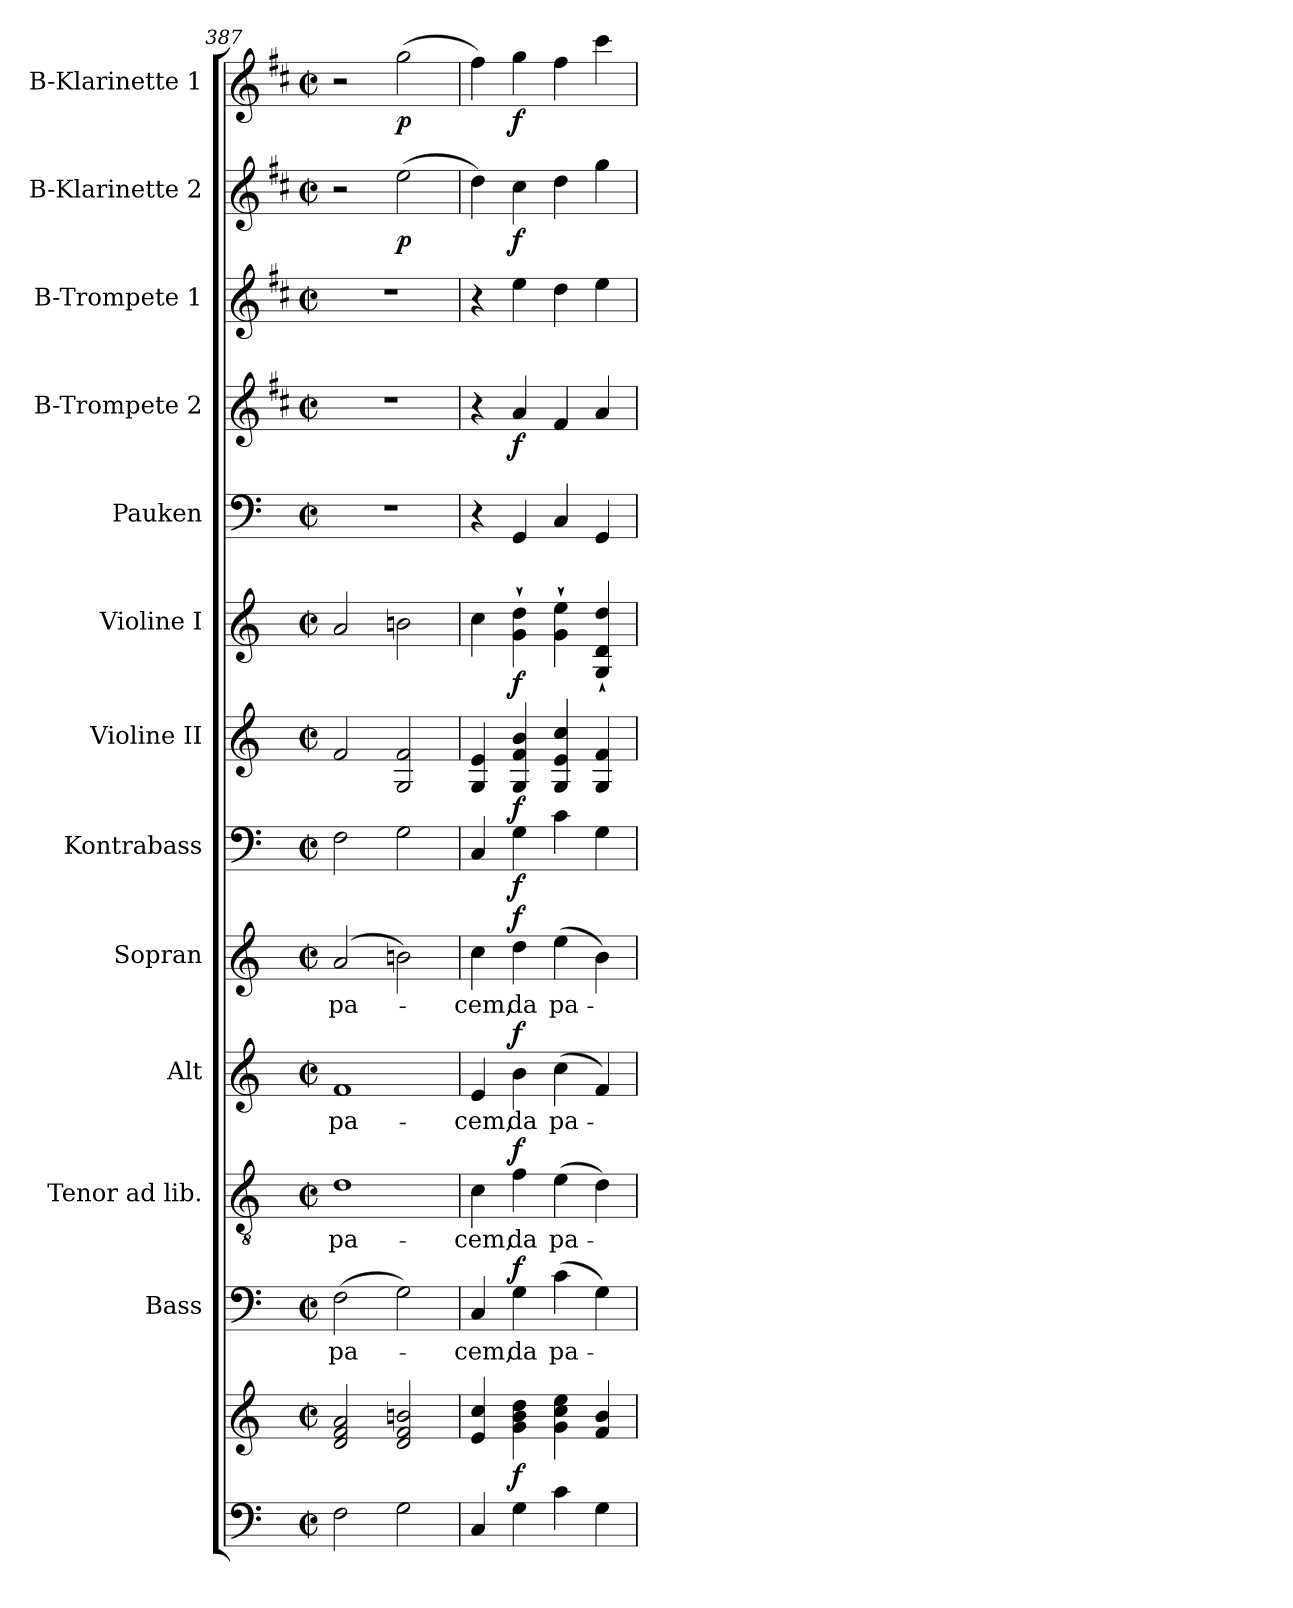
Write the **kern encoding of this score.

**kern	**kern	**dynam	**kern	**text	**dynam	**kern	**text	**dynam	**kern	**text	**dynam	**kern	**text	**dynam	**kern	**dynam	**kern	**dynam	**kern	**dynam	**kern	**kern	**dynam	**kern	**kern	**dynam	**kern	**dynam
*part13	*part13	*part13	*part12	*part12	*part12	*part11	*part11	*part11	*part10	*part10	*part10	*part9	*part9	*part9	*part8	*part8	*part7	*part7	*part6	*part6	*part5	*part4	*part4	*part3	*part2	*part2	*part1	*part1
*staff14	*staff13	*staff13/14	*staff12	*staff12	*staff12	*staff11	*staff11	*staff11	*staff10	*staff10	*staff10	*staff9	*staff9	*staff9	*staff8	*staff8	*staff7	*staff7	*staff6	*staff6	*staff5	*staff4	*staff4	*staff3	*staff2	*staff2	*staff1	*staff1
*	*	*	*I"Bass	*	*	*I"Tenor ad lib.	*	*	*I"Alt	*	*	*I"Sopran	*	*	*I"Kontrabass	*	*I"Violine II	*	*I"Violine I	*	*I"Pauken	*I"B-Trompete 2	*	*I"B-Trompete 1	*I"B-Klarinette 2	*	*I"B-Klarinette 1	*
*	*	*	*I'B.	*	*	*I'T.	*	*	*I'A.	*	*	*I'S.	*	*	*I'Kb.	*	*I'Vl. II	*	*I'Vl. I	*	*I'Pk.	*I'Trp. 2	*	*I'Trp. 1	*I'B Kl. 2	*	*I'B Kl. 1	*
*clefF4	*clefG2	*	*clefF4	*	*	*clefGv2	*	*	*clefG2	*	*	*clefG2	*	*	*clefF4	*	*clefG2	*	*clefG2	*	*clefF4	*clefG2	*	*clefG2	*clefG2	*	*clefG2	*
*	*	*	*	*	*	*	*	*	*	*	*	*	*	*	*ITrd7c12	*	*	*	*	*	*	*ITrd1c2	*	*ITrd1c2	*ITrd1c2	*	*ITrd1c2	*
*k[]	*k[]	*	*k[]	*	*	*k[]	*	*	*k[]	*	*	*k[]	*	*	*k[]	*	*k[]	*	*k[]	*	*k[]	*k[]	*	*k[]	*k[]	*	*k[]	*
*C:	*C:	*	*C:	*	*	*C:	*	*	*C:	*	*	*C:	*	*	*C:	*	*C:	*	*C:	*	*C:	*C:	*	*C:	*C:	*	*C:	*
*M2/2	*M2/2	*	*M2/2	*	*	*M2/2	*	*	*M2/2	*	*	*M2/2	*	*	*M2/2	*	*M2/2	*	*M2/2	*	*M2/2	*M2/2	*	*M2/2	*M2/2	*	*M2/2	*
*met(c|)	*met(c|)	*	*met(c|)	*	*	*met(c|)	*	*	*met(c|)	*	*	*met(c|)	*	*	*met(c|)	*	*met(c|)	*	*met(c|)	*	*met(c|)	*met(c|)	*	*met(c|)	*met(c|)	*	*met(c|)	*
=387	=387	=387	=387	=387	=387	=387	=387	=387	=387	=387	=387	=387	=387	=387	=387	=387	=387	=387	=387	=387	=387	=387	=387	=387	=387	=387	=387	=387
!	!	!	!	!LO:LY:b	!	!	!LO:LY:b	!	!	!LO:LY:b	!	!	!LO:LY:b	!	!	!	!	!	!	!	!	!	!	!	!	!	!	!
2F\	2d/ 2f/ 2a/	.	(>2F\	pa-	.	1d	pa-	.	1f	pa-	.	(2a/	pa-	.	2FF\	.	2f/	.	2a/	.	1r	1r	.	1r	2r	.	2r	.
!	!	!	!	!	!	!	!	!	!	!	!	!	!	!	!	!	!	!	!	!	!	!	!	!	!	!LO:DY:b	!	!LO:DY:b
2G\	2d/ 2f/ 2bn/	.	2G\)	.	.	.	.	.	.	.	.	2bn\)	.	.	2GG\	.	2G/ 2f/	.	2bn\	.	.	.	.	.	(>2dd\	p	(>2ff\	p
=388	=388	=388	=388	=388	=388	=388	=388	=388	=388	=388	=388	=388	=388	=388	=388	=388	=388	=388	=388	=388	=388	=388	=388	=388	=388	=388	=388	=388
!	!	!	!	!LO:LY:b	!	!	!LO:LY:b	!	!	!LO:LY:b	!	!	!LO:LY:b	!	!	!	!	!	!	!	!	!	!	!	!	!	!	!
4C/	4e/ 4cc/	.	4C/	-cem,	.	4c\	-cem,	.	4e/	-cem,	.	4cc\	-cem,	.	4CC/	.	4G/ 4e/	.	4cc\	.	4r	4r	.	4r	4cc\)	.	4ee\)	.
!	!	!LO:DY:b	!	!LO:LY:b	!LO:DY:a	!	!LO:LY:b	!LO:DY:a	!	!LO:LY:b	!LO:DY:a	!	!LO:LY:b	!LO:DY:a	!	!LO:DY:b	!	!LO:DY:b	!	!LO:DY:b	!	!	!LO:DY:b	!	!	!LO:DY:b	!	!LO:DY:b
4G\	4g\ 4b\ 4dd\	f	4G\	da	f	4f\	da	f	4b\	da	f	4dd\	da	f	4GG\	f	4G/ 4f/ 4b/	f	4g\`> 4dd\`>	f	4GG/	4g/	f	4dd\	4b\	f	4ff\	f
!	!	!	!	!LO:LY:b	!	!	!LO:LY:b	!	!	!LO:LY:b	!	!	!LO:LY:b	!	!	!	!	!	!	!	!	!	!	!	!	!	!	!
4c\	4g\ 4cc\ 4ee\	.	(>4c\	pa-	.	(>4e\	pa-	.	(>4cc\	pa-	.	(>4ee\	pa-	.	4C\	.	4G/ 4e/ 4cc/	.	4g\`> 4ee\`>	.	4C/	4e/	.	4cc\	4cc\	.	4ee\	.
4G\	4f/ 4b/	.	4G\)	.	.	4d\)	.	.	4f/)	.	.	4b\)	.	.	4GG\	.	4G/ 4f/	.	4G/`< 4d/`< 4dd/`<	.	4GG/	4g/	.	4dd\	4ff\	.	4bb\	.
=	=	=	=	=	=	=	=	=	=	=	=	=	=	=	=	=	=	=	=	=	=	=	=	=	=	=	=	=
*-	*-	*-	*-	*-	*-	*-	*-	*-	*-	*-	*-	*-	*-	*-	*-	*-	*-	*-	*-	*-	*-	*-	*-	*-	*-	*-	*-	*-
